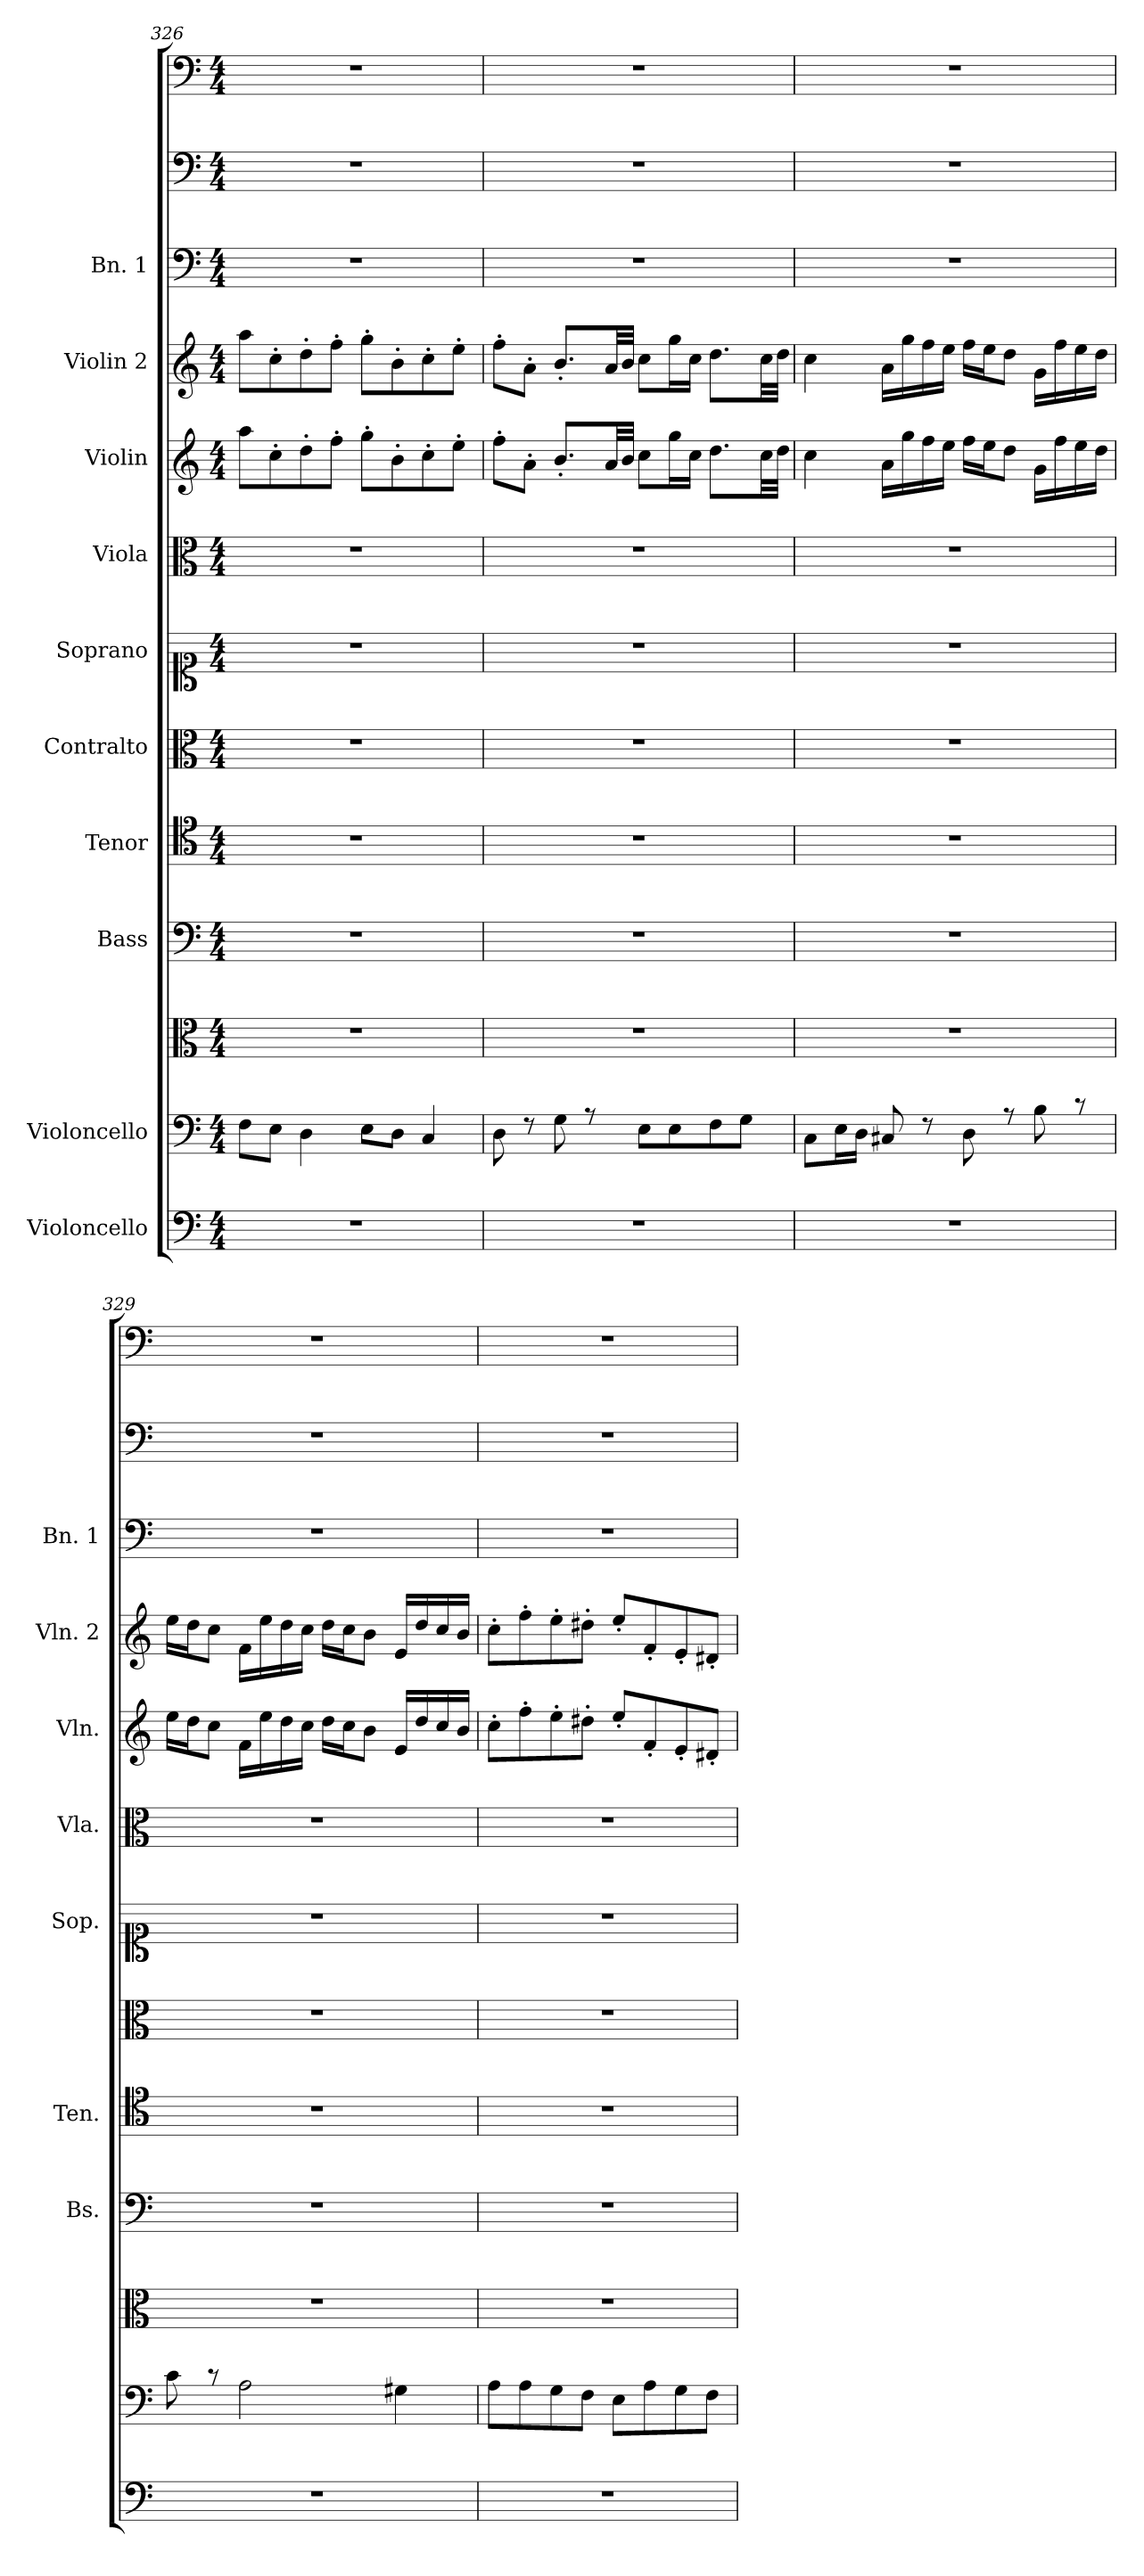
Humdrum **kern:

**kern	**kern	**kern	**kern	**kern	**kern	**kern	**kern	**kern	**kern	**kern	**kern	**kern
*part13	*part12	*part11	*part10	*part9	*part8	*part7	*part6	*part5	*part4	*part3	*part2	*part1
*staff13	*staff12	*staff11	*staff10	*staff9	*staff8	*staff7	*staff6	*staff5	*staff4	*staff3	*staff2	*staff1
*I"Violoncello	*I"Violoncello	*	*I"Bass	*I"Tenor	*I"Contralto	*I"Soprano	*I"Viola	*I"Violin	*I"Violin 2	*I"Bn. 1	*	*
*	*	*	*I'Bs.	*I'Ten.	*	*I'Sop.	*I'Vla.	*I'Vln.	*I'Vln. 2	*I'Bn. 1	*	*
*clefF4	*clefF4	*clefC3	*clefF4	*clefC4	*clefC3	*clefC1	*clefC3	*clefG2	*clefG2	*clefF4	*clefF4	*clefF4
*	*	*	*	*ITrd7c12	*	*	*	*	*	*	*	*
*k[]	*k[]	*k[]	*k[]	*k[]	*k[]	*k[]	*k[]	*k[]	*k[]	*k[]	*k[]	*k[]
*C:	*C:	*C:	*C:	*C:	*C:	*C:	*C:	*C:	*C:	*C:	*C:	*C:
*M4/4	*M4/4	*M4/4	*M4/4	*M4/4	*M4/4	*M4/4	*M4/4	*M4/4	*M4/4	*M4/4	*M4/4	*M4/4
=326	=326	=326	=326	=326	=326	=326	=326	=326	=326	=326	=326	=326
*	*^	*	*	*	*	*	*	*	*	*	*	*
1r	8F\L	1ryy	1r	1r	1r	1r	1r	1r	8aa\L	8aa\L	1r	1r	1r
.	8E\J	.	.	.	.	.	.	.	8cc'>\	8cc'>\	.	.	.
.	4D\	.	.	.	.	.	.	.	8dd'>\	8dd'>\	.	.	.
.	.	.	.	.	.	.	.	.	8ff'>\J	8ff'>\J	.	.	.
.	8E\L	.	.	.	.	.	.	.	8gg'>\L	8gg'>\L	.	.	.
.	8D\J	.	.	.	.	.	.	.	8b'>\	8b'>\	.	.	.
.	4C/	.	.	.	.	.	.	.	8cc'>\	8cc'>\	.	.	.
.	.	.	.	.	.	.	.	.	8ee'>\J	8ee'>\J	.	.	.
=327	=327	=327	=327	=327	=327	=327	=327	=327	=327	=327	=327	=327	=327
1r	8D\	1ryy	1r	1r	1r	1r	1r	1r	8ff'>\L	8ff'>\L	1r	1r	1r
.	8r	.	.	.	.	.	.	.	8a'>\J	8a'>\J	.	.	.
.	8G\	.	.	.	.	.	.	.	8.b'>/L	8.b'>/L	.	.	.
.	8r	.	.	.	.	.	.	.	.	.	.	.	.
.	.	.	.	.	.	.	.	.	32a/LL	32a/LL	.	.	.
.	.	.	.	.	.	.	.	.	32b/JJJ	32b/JJJ	.	.	.
.	8E\L	.	.	.	.	.	.	.	8cc\L	8cc\L	.	.	.
.	8E\	.	.	.	.	.	.	.	16gg\L	16gg\L	.	.	.
.	.	.	.	.	.	.	.	.	16cc\JJ	16cc\JJ	.	.	.
.	8F\	.	.	.	.	.	.	.	8.dd\L	8.dd\L	.	.	.
.	8G\J	.	.	.	.	.	.	.	.	.	.	.	.
.	.	.	.	.	.	.	.	.	32cc\LL	32cc\LL	.	.	.
.	.	.	.	.	.	.	.	.	32dd\JJJ	32dd\JJJ	.	.	.
=328	=328	=328	=328	=328	=328	=328	=328	=328	=328	=328	=328	=328	=328
1r	8C\L	1ryy	1r	1r	1r	1r	1r	1r	4cc\	4cc\	1r	1r	1r
.	16E\L	.	.	.	.	.	.	.	.	.	.	.	.
.	16D\JJ	.	.	.	.	.	.	.	.	.	.	.	.
.	8C#X/	.	.	.	.	.	.	.	16a\LL	16a\LL	.	.	.
.	.	.	.	.	.	.	.	.	16gg\	16gg\	.	.	.
.	8r	.	.	.	.	.	.	.	16ff\	16ff\	.	.	.
.	.	.	.	.	.	.	.	.	16ee\JJ	16ee\JJ	.	.	.
.	8D\	.	.	.	.	.	.	.	16ff\LL	16ff\LL	.	.	.
.	.	.	.	.	.	.	.	.	16ee\J	16ee\J	.	.	.
.	8r	.	.	.	.	.	.	.	8dd\J	8dd\J	.	.	.
.	8B\	.	.	.	.	.	.	.	16g\LL	16g\LL	.	.	.
.	.	.	.	.	.	.	.	.	16ff\	16ff\	.	.	.
.	8r	.	.	.	.	.	.	.	16ee\	16ee\	.	.	.
.	.	.	.	.	.	.	.	.	16dd\JJ	16dd\JJ	.	.	.
!!LO:PB:g=z
=329	=329	=329	=329	=329	=329	=329	=329	=329	=329	=329	=329	=329	=329
1r	8c\	1ryy	1r	1r	1r	1r	1r	1r	16ee\LL	16ee\LL	1r	1r	1r
.	.	.	.	.	.	.	.	.	16dd\J	16dd\J	.	.	.
.	8r	.	.	.	.	.	.	.	8cc\J	8cc\J	.	.	.
.	2A\	.	.	.	.	.	.	.	16f\LL	16f\LL	.	.	.
.	.	.	.	.	.	.	.	.	16ee\	16ee\	.	.	.
.	.	.	.	.	.	.	.	.	16dd\	16dd\	.	.	.
.	.	.	.	.	.	.	.	.	16cc\JJ	16cc\JJ	.	.	.
.	.	.	.	.	.	.	.	.	16dd\LL	16dd\LL	.	.	.
.	.	.	.	.	.	.	.	.	16cc\J	16cc\J	.	.	.
.	.	.	.	.	.	.	.	.	8b\J	8b\J	.	.	.
.	4G#X\	.	.	.	.	.	.	.	16e/LL	16e/LL	.	.	.
.	.	.	.	.	.	.	.	.	16dd/	16dd/	.	.	.
.	.	.	.	.	.	.	.	.	16cc/	16cc/	.	.	.
.	.	.	.	.	.	.	.	.	16b/JJ	16b/JJ	.	.	.
=330	=330	=330	=330	=330	=330	=330	=330	=330	=330	=330	=330	=330	=330
1r	8A\L	1ryy	1r	1r	1r	1r	1r	1r	8cc'>\L	8cc'>\L	1r	1r	1r
.	8A\	.	.	.	.	.	.	.	8ff'>\	8ff'>\	.	.	.
.	8G\	.	.	.	.	.	.	.	8ee'>\	8ee'>\	.	.	.
.	8F\J	.	.	.	.	.	.	.	8dd#X'>\J	8dd#X'>\J	.	.	.
.	8E\L	.	.	.	.	.	.	.	8ee'>/L	8ee'>/L	.	.	.
.	8A\	.	.	.	.	.	.	.	8f'>/	8f'>/	.	.	.
.	8G\	.	.	.	.	.	.	.	8e'>/	8e'>/	.	.	.
.	8F\J	.	.	.	.	.	.	.	8d#X'>/J	8d#X'>/J	.	.	.
*	*v	*v	*	*	*	*	*	*	*	*	*	*	*
=	=	=	=	=	=	=	=	=	=	=	=	=
*-	*-	*-	*-	*-	*-	*-	*-	*-	*-	*-	*-	*-
